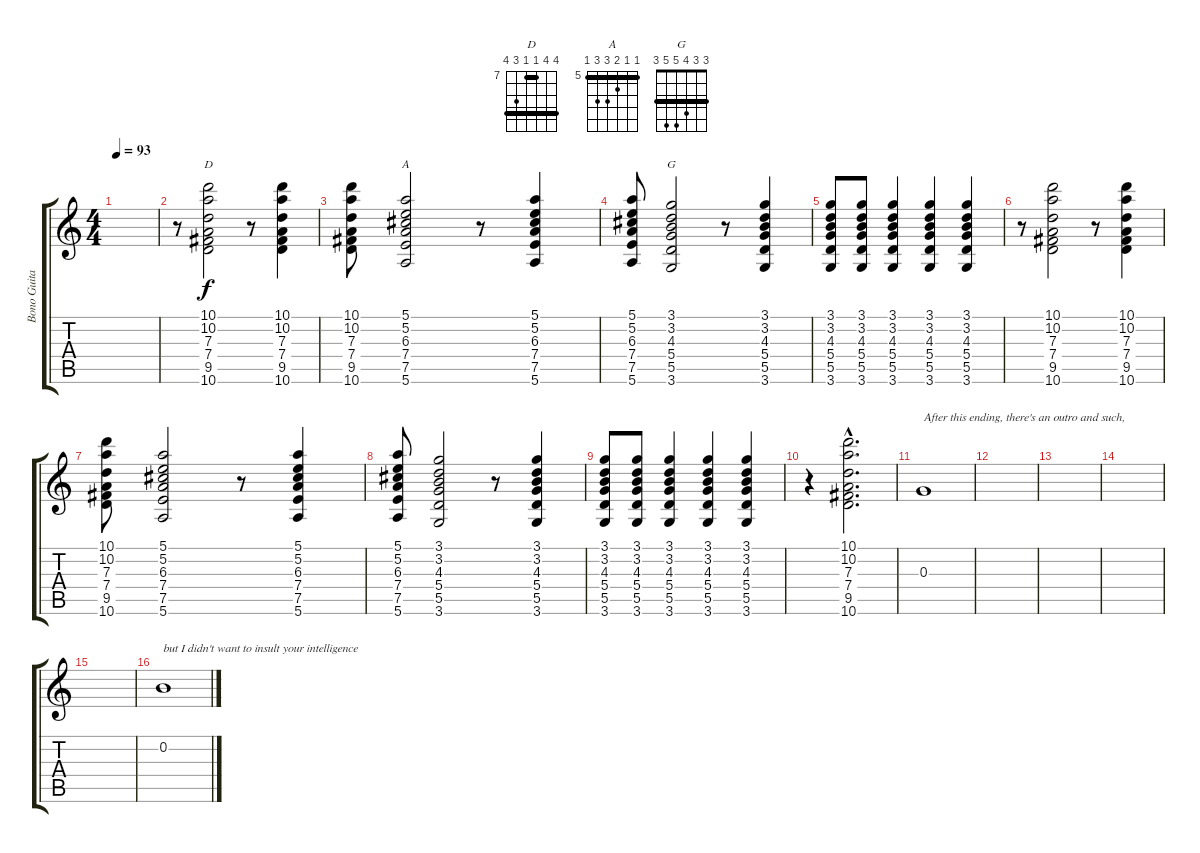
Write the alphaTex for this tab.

\track ("Bono Guitar" "Bono Guita") {instrument acousticguitarsteel}
\staff {score tabs}
\tuning (E4 B3 G3 D3 A2 E2) {hide}
\chord ("D" 10 10 7 7 9 10) {firstfret 7 barre (7 10)}
\chord ("A" 5 5 6 7 7 5) {firstfret 5 barre 5}
\chord ("G" 3 3 4 5 5 3) {barre 3}
\ts (4 4)
\tempo 93
\clef g2
\ks c
|
r.8 (10.1 10.2 7.3 7.4 9.5 10.6).2{ch "D"} r.8 (10.1 10.2 7.3 7.4 9.5 10.6).4 |
(10.1 10.2 7.3 7.4 9.5 10.6).8 (5.1 5.2 6.3 7.4 7.5 5.6).2{ch "A"} r.8 (5.1 5.2 6.3 7.4 7.5 5.6).4 |
(5.1 5.2 6.3 7.4 7.5 5.6).8 (3.1 3.2 4.3 5.4 5.5 3.6).2{ch "G"} r.8 (3.1 3.2 4.3 5.4 5.5 3.6).4 |
(3.1 3.2 4.3 5.4 5.5 3.6).8 (3.1 3.2 4.3 5.4 5.5 3.6).8 (3.1 3.2 4.3 5.4 5.5 3.6).4 (3.1 3.2 4.3 5.4 5.5 3.6).4 (3.1 3.2 4.3 5.4 5.5 3.6).4 |
r.8 (10.1 10.2 7.3 7.4 9.5 10.6).2 r.8 (10.1 10.2 7.3 7.4 9.5 10.6).4 |
(10.1 10.2 7.3 7.4 9.5 10.6).8 (5.1 5.2 6.3 7.4 7.5 5.6).2 r.8 (5.1 5.2 6.3 7.4 7.5 5.6).4 |
(5.1 5.2 6.3 7.4 7.5 5.6).8 (3.1 3.2 4.3 5.4 5.5 3.6).2 r.8 (3.1 3.2 4.3 5.4 5.5 3.6).4 |
(3.1 3.2 4.3 5.4 5.5 3.6).8 (3.1 3.2 4.3 5.4 5.5 3.6).8 (3.1 3.2 4.3 5.4 5.5 3.6).4 (3.1 3.2 4.3 5.4 5.5 3.6).4 (3.1 3.2 4.3 5.4 5.5 3.6).4 |
r.4 (10.1{hac} 10.2{hac} 7.3{hac} 7.4{hac} 9.5{hac} 10.6{hac}).2{d} |
0.3.1{txt "After this ending, there's an outro and such,"} |
|
|
|
|
0.2.1{txt "but I didn't want to insult your intelligence"}
